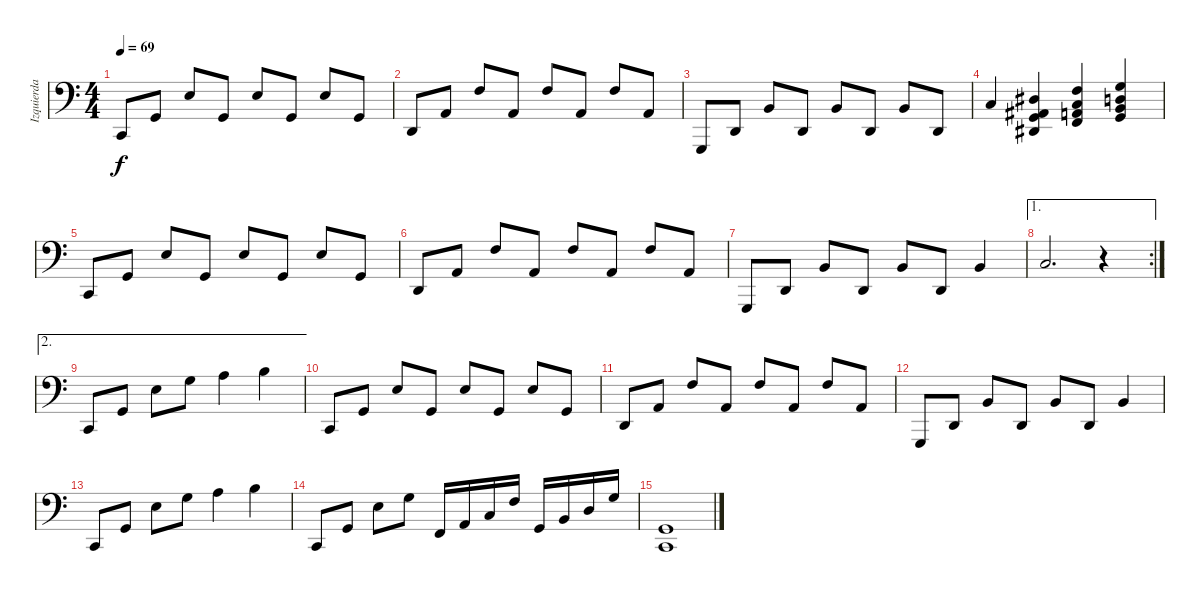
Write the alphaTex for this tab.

\track ("Izquierda" "Izquierda") {instrument acousticgrandpiano}
\staff {score}
\tuning (C3 G2 D2 A1 E1 B0) {hide}
\ts (4 4)
\tempo 69
\clef f4
\ks c
8.5.8{dy f} 0.2.8 4.1.8 0.2.8 4.1.8 0.2.8 4.1.8 0.2.8 |
0.3.8 2.2.8 10.2.8 2.2.8 10.2.8 2.2.8 5.1.8 2.2.8 |
3.5.8 0.3.8 9.3.8 0.3.8 9.3.8 0.3.8 9.3.8 0.3.8 |
0.1.4 (8.2 8.3 10.4 11.5).4 (0.1 2.2 3.3 20.4).4 (2.1 0.2 9.3 22.4).4 |
3.4.8 0.2.8 4.1.8 0.2.8 4.1.8 0.2.8 4.1.8 0.2.8 |
0.3.8 2.2.8 5.1.8 2.2.8 5.1.8 2.2.8 5.1.8 2.2.8 |
3.5.8 0.3.8 4.2.8 0.3.8 4.2.8 0.3.8 4.2.4 |
\ae 1
\rc 2
0.1.2{d} r.4 |
\ae 2
3.4.8 0.2.8 4.1.8 7.1.8 9.1.4 11.1.4 |
3.4.8 0.2.8 4.1.8 0.2.8 4.1.8 0.2.8 4.1.8 0.2.8 |
0.3.8 2.2.8 5.1.8 2.2.8 5.1.8 2.2.8 5.1.8 2.2.8 |
3.5.8 0.3.8 4.2.8 0.3.8 4.2.8 0.3.8 4.2.4 |
3.4.8 0.2.8 4.1.8 7.1.8 9.1.4 11.1.4 |
3.4.8 0.2.8 4.1.8 7.1.8 3.3.16 2.2.16 0.1.16 5.1.16 0.2.16 4.2.16 2.1.16 7.1.16 |
(0.2 3.4).1
